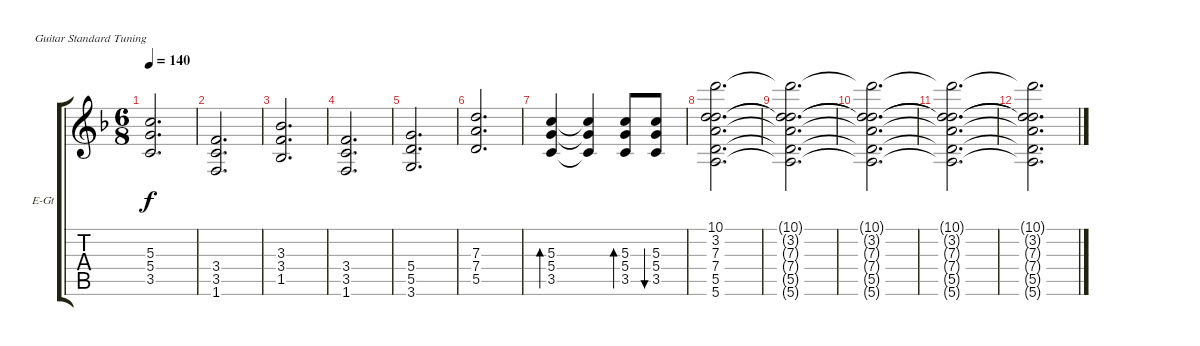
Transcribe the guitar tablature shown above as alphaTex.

\bracketExtendMode groupsimilarinstruments
\firstSystemTrackNameOrientation horizontal
\otherSystemsTrackNameOrientation horizontal
\track ("Rythm" "E-Gt") {instrument distortionguitar}
\staff {score tabs}
\tuning (E4 B3 G3 D3 A2 E2)
\ts (6 8)
\tempo 140
\clef g2
\ks f
(5.3 5.4 3.5).2{d dy f} |
(3.4 3.5 1.6).2{d} |
(3.3 3.4 1.5).2{d} |
(3.4 3.5 1.6).2{d} |
(5.4 5.5 3.6).2{d} |
(7.3 7.4 5.5).2{d} |
(5.3 5.4 3.5).4{bd 60} (5.3{t} 5.4{t} 3.5{t}).4 (5.3 5.4 3.5).8{bd 60} (5.3 5.4 3.5).8{bu 60} |
(10.1 3.2 7.3 7.4 5.5 5.6).2{d} |
(10.1{t} 3.2{t} 7.3{t} 7.4{t} 5.5{t} 5.6{t}).2{d} |
(10.1{t} 3.2{t} 7.3{t} 7.4{t} 5.5{t} 5.6{t}).2{d} |
(10.1{t} 3.2{t} 7.3{t} 7.4{t} 5.5{t} 5.6{t}).2{d} |
(10.1{t} 3.2{t} 7.3{t} 7.4{t} 5.5{t} 5.6{t}).2{d}
